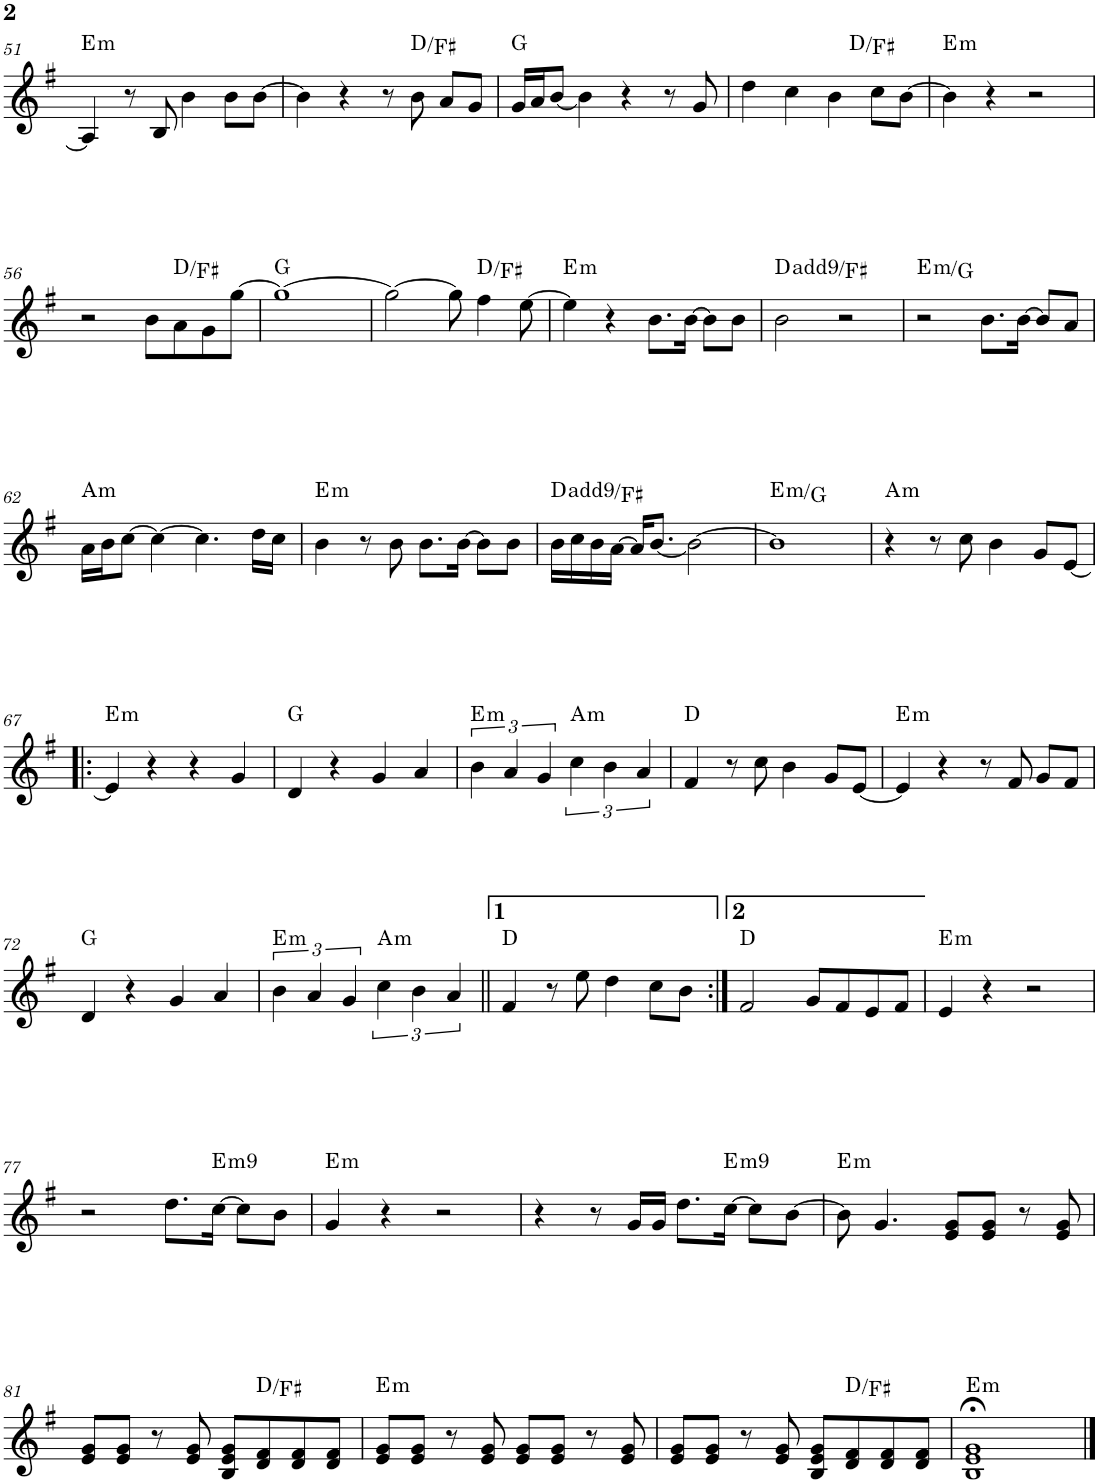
**kern	**harte
*part1	*part1
*staff1	*
*I"P1	*
!!LO:PB:g=z
*clefG2	*
*k[f#]	*
*e:	*
*M4/4	*
=51	=51
!	!LO:H:kt=m
4A/]	E:min
8r	.
8B/	.
4b\	.
8b\L	.
[>8b\J	.
=52	=52
4b\]	.
4r	.
8r	.
8b\	D:maj/3
8a/L	.
8g/J	.
=53	=53
16g/LL	G:maj
16a/J	.
[<8b/J	.
4b\]	.
4r	.
8r	.
8g/	.
=54	=54
*^	*
4dd\	2ryy	.
4cc\	.	.
4b\	8ryy	.
.	4.ryy	D:maj/3
8cc\L	.	.
[>8b\J	.	.
=55	=55	=55
!	!	!LO:H:kt=m
*v	*v	*
4b\]	E:min
4r	.
2r	.
!!LO:LB:g=z
=56	=56
2r	.
8b\L	.
8a\	D:maj/3
8g\	.
[>8gg\J	.
=57	=57
1gg_	G:maj
=58	=58
2gg\_	.
8gg\]	.
4ff#\	D:maj/3
[>8ee\	.
=59	=59
!	!LO:H:kt=m
4ee\]	E:min
4r	.
8.b\L	.
[>16b\Jk	.
8b\L]	.
8b\J	.
=60	=60
2b\	D:maj(9)/3
2r	.
=61	=61
!	!LO:H:kt=m
2r	E:min/b3
8.b\L	.
[>16b\Jk	.
8b/L]	.
8a/J	.
!!LO:LB:g=z
=62	=62
!	!LO:H:kt=m
16a\LL	A:min
16b\J	.
[>8cc\J	.
4cc\_	.
4.cc\]	.
16dd\LL	.
16cc\JJ	.
=63	=63
!	!LO:H:kt=m
4b\	E:min
8r	.
8b\	.
8.b\L	.
[>16b\Jk	.
8b\L]	.
8b\J	.
=64	=64
16b\LL	D:maj(9)/3
16cc\	.
16b\	.
[>16a\JJ	.
16a/KL]	.
[<8.b/J	.
2b\_	.
=65	=65
!	!LO:H:kt=m
1b]	E:min/b3
=66	=66
!	!LO:H:kt=m
4r	A:min
8r	.
8cc\	.
4b\	.
8g/L	.
[<8e/J	.
!!LO:LB:g=z
=67!|:	=67!|:
!	!LO:H:kt=m
4e/]	E:min
4r	.
4r	.
4g/	.
=68	=68
4d/	G:maj
4r	.
4g/	.
4a/	.
=69	=69
!	!LO:H:kt=m
6b\	E:min
6a/	.
6g/	.
!	!LO:H:kt=m
6cc\	A:min
6b\	.
6a/	.
=70	=70
4f#/	D:maj
8r	.
8cc\	.
4b\	.
8g/L	.
[<8e/J	.
=71	=71
!	!LO:H:kt=m
4e/]	E:min
4r	.
8r	.
8f#/	.
8g/L	.
8f#/J	.
!!LO:LB:g=z
=72	=72
4d/	G:maj
4r	.
4g/	.
4a/	.
=73	=73
!	!LO:H:kt=m
6b\	E:min
6a/	.
6g/	.
!	!LO:H:kt=m
6cc\	A:min
6b\	.
6a/	.
=74||	=74||
4f#/	D:maj
8r	.
8ee\	.
4dd\	.
8cc\L	.
8b\J	.
=75:|!	=75:|!
2f#/	D:maj
8g/L	.
8f#/	.
8e/	.
8f#/J	.
=76	=76
!	!LO:H:kt=m
4e/	E:min
4r	.
2r	.
!!LO:LB:g=z
=77	=77
2r	.
8.dd\L	.
!	!LO:H:kt=m9
[>16cc\Jk	E:min9
8cc\L]	.
8b\J	.
=78	=78
!	!LO:H:kt=m
4g/	E:min
4r	.
2r	.
=79	=79
4r	.
8r	.
16g/LL	.
16g/JJ	.
8.dd\L	.
!	!LO:H:kt=m9
[>16cc\Jk	E:min9
8cc\L]	.
[>8b\J	.
=80	=80
!	!LO:H:kt=m
8b\]	E:min
4.g/	.
8e/ 8g/L	.
8e/ 8g/J	.
8r	.
8e/ 8g/	.
!!LO:LB:g=z
=81	=81
8e/ 8g/L	.
8e/ 8g/J	.
8r	.
8e/ 8g/	.
8B/ 8e/ 8g/L	.
8d/ 8f#/	D:maj/3
8d/ 8f#/	.
8d/ 8f#/J	.
=82	=82
!	!LO:H:kt=m
8e/ 8g/L	E:min
8e/ 8g/J	.
8r	.
8e/ 8g/	.
8e/ 8g/L	.
8e/ 8g/J	.
8r	.
8e/ 8g/	.
=83	=83
8e/ 8g/L	.
8e/ 8g/J	.
8r	.
8e/ 8g/	.
8B/ 8e/ 8g/L	.
8d/ 8f#/	D:maj/3
8d/ 8f#/	.
8d/ 8f#/J	.
=84	=84
!	!LO:H:kt=m
1B;< 1e;< 1g;<	E:min
==	==
*-	*-
